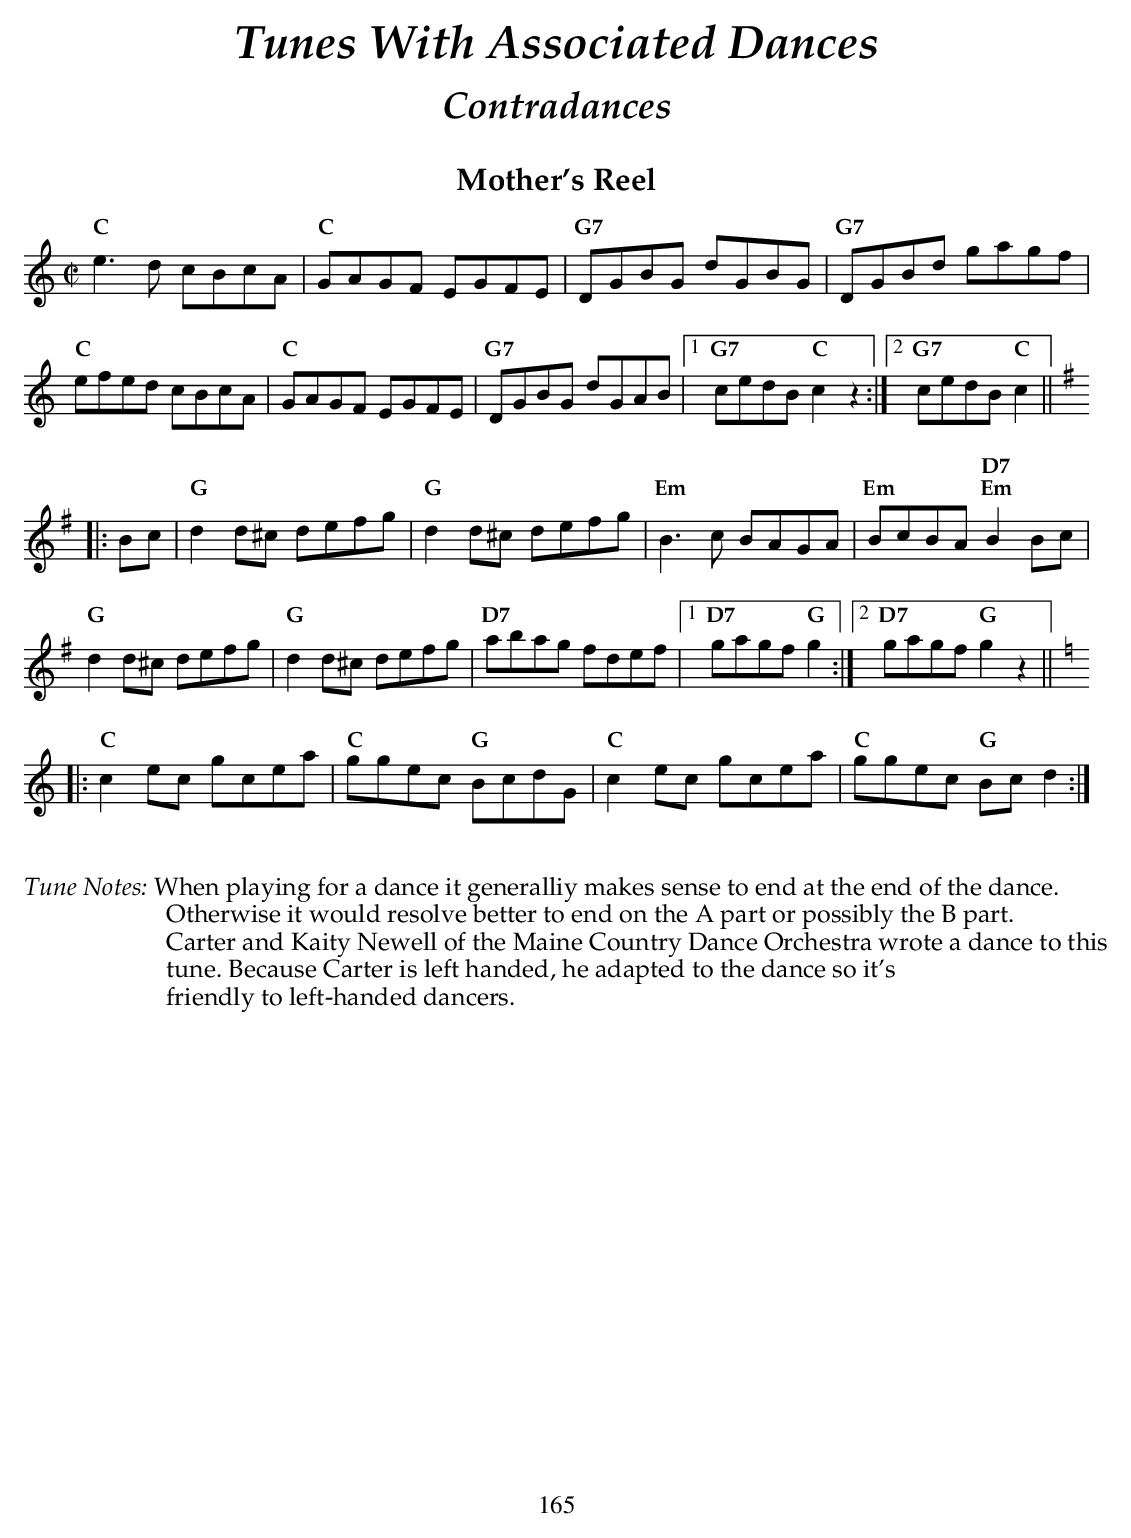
X:1
T:Mother's Reel
M:C|
L:1/8
K:C
  "C"  e3d  cBcA  |  "C"  GAGF EGFE  |\
   "G7" DGBG dGBG |  "G7" DGBd gagf  |
   "C"  efed cBcA |  "C"  GAGF EGFE  |\
   "G7" DGBG dGAB |1 "G7"  cedB "C" c2z2 :|2 "G7" cedB "C" c2 ||
K:G
|:Bc |\
"G"  d2d^c defg |  "G"  d2d^c defg |\
"Em" B3c   BAGA |  "Em" BcBA "D7;Em" B2Bc |
"G"  d2d^c defg |  "G"  d2d^c defg |\
"D7" abag  fdef |1 "D7"  gagf  "G" g2  :|2 "D7" gagf "G" g2z2 ||
K:C
|: "C" c2ec gcea | "C" ggec "G" BcdG  |\
  "C" c2ec gcea | "C" ggec "G" Bcd2 :|
